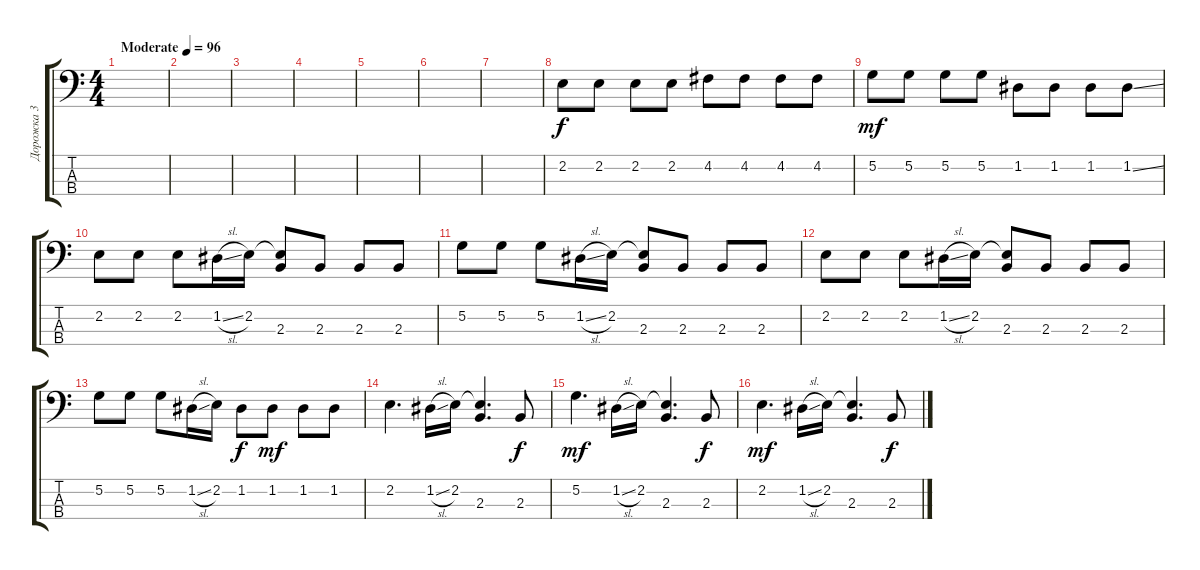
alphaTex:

\track ("Дорожка 3" "Дорожка 3") {instrument electricbasspick}
\staff {score tabs}
\tuning (G2 D2 A1 E1) {hide}
\ts (4 4)
\tempo (96 "Moderate")
\clef f4
\ks c
|
|
|
|
|
|
|
2.2.8 2.2.8 2.2.8 2.2.8 4.2.8 4.2.8 4.2.8 4.2.8 |
5.2.8{dy mf} 5.2.8 5.2.8 5.2.8 1.2.8 1.2.8 1.2.8 1.2{ss}.8 |
2.2.8 2.2.8 2.2.8 1.2{sl}.16 2.2.16 (2.2{t} 2.3).8 2.3.8 2.3.8 2.3.8 |
5.2.8 5.2.8 5.2.8 1.2{sl}.16 2.2.16 (2.2{t} 2.3).8 2.3.8 2.3.8 2.3.8 |
2.2.8 2.2.8 2.2.8 1.2{sl}.16 2.2.16 (2.2{t} 2.3).8 2.3.8 2.3.8 2.3.8 |
5.2.8 5.2.8 5.2.8 1.2{sl}.16 2.2.16 1.2.8{dy f} 1.2.8{dy mf} 1.2.8 1.2.8 |
2.2.4{d} 1.2{sl}.16 2.2.16 (2.2{t} 2.3).4{d} 2.3.8{dy f} |
5.2.4{d dy mf} 1.2{sl}.16 2.2.16 (2.2{t} 2.3).4{d} 2.3.8{dy f} |
2.2.4{d dy mf} 1.2{sl}.16 2.2.16 (2.2{t} 2.3).4{d} 2.3.8{dy f}
